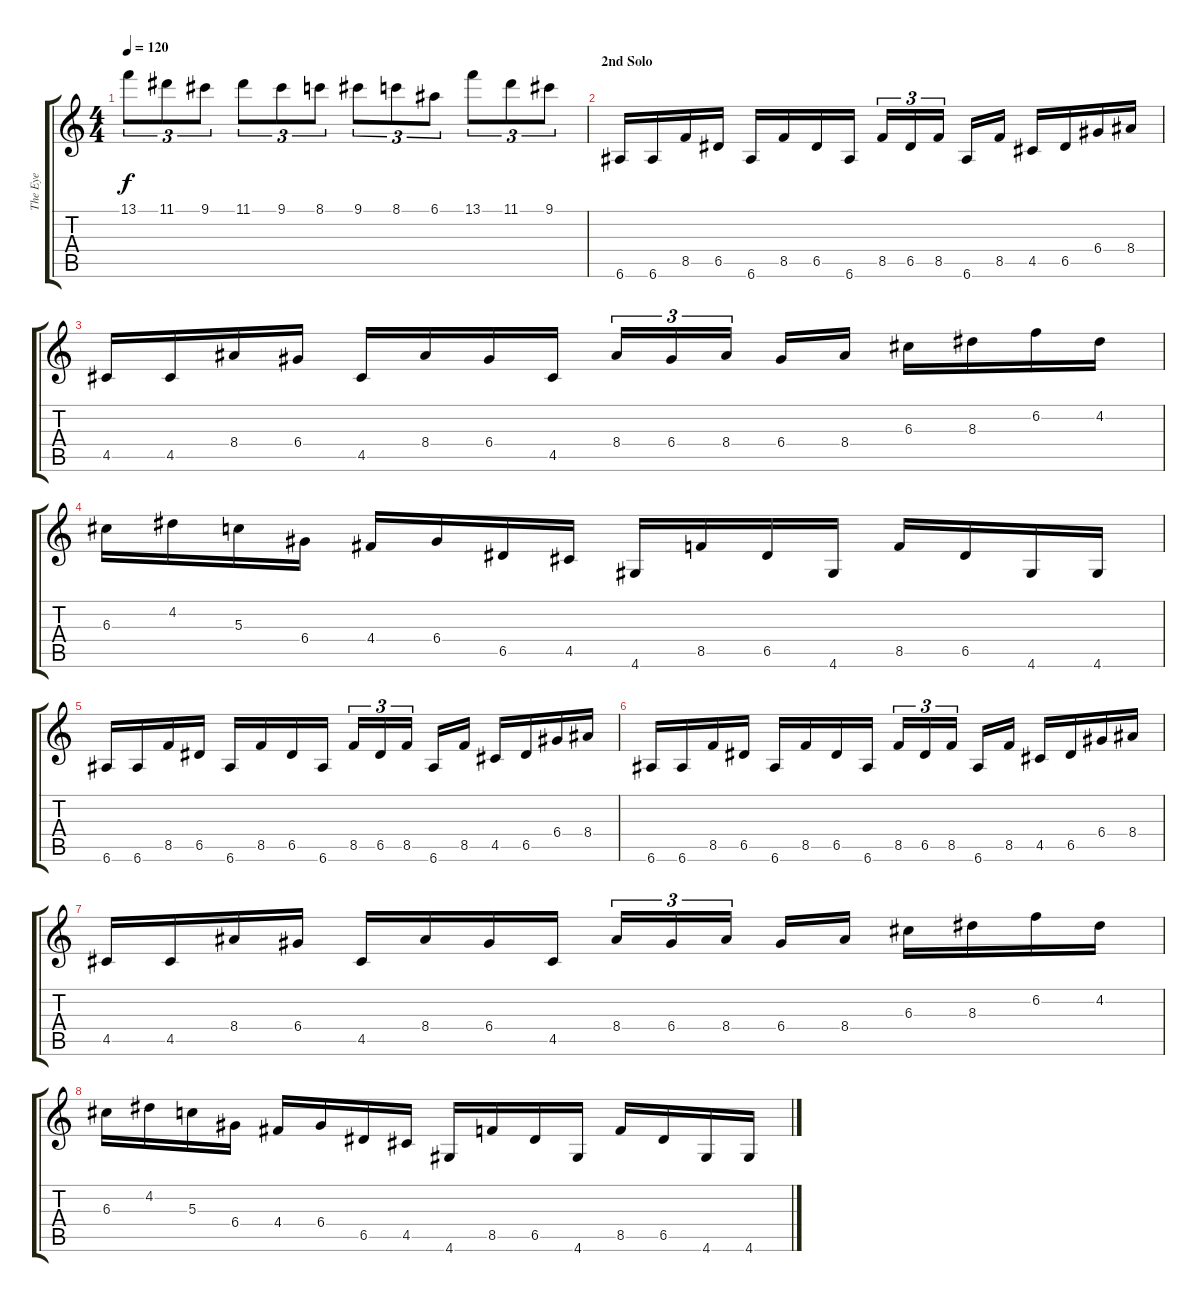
\track ("The Eye" "The Eye") {instrument overdrivenguitar}
\staff {score tabs}
\tuning (E4 B3 G3 D3 A2 E2) {hide}
\ts (4 4)
\tempo 120
\clef g2
\ks c
13.1.8{tu (3 2) dy f} 11.1.8{tu (3 2)} 9.1.8{tu (3 2)} 11.1.8{tu (3 2)} 9.1.8{tu (3 2)} 8.1.8{tu (3 2)} 9.1.8{tu (3 2)} 8.1.8{tu (3 2)} 6.1.8{tu (3 2)} 13.1.8{tu (3 2)} 11.1.8{tu (3 2)} 9.1.8{tu (3 2)} |
\section ("" "2nd Solo")
6.6.16 6.6.16 8.5.16 6.5.16 6.6.16 8.5.16 6.5.16 6.6.16 8.5.16{tu (3 2)} 6.5.16{tu (3 2)} 8.5.16{tu (3 2)} 6.6.16 8.5.16 4.5.16 6.5.16 6.4.16 8.4.16 |
4.5.16 4.5.16 8.4.16 6.4.16 4.5.16 8.4.16 6.4.16 4.5.16 8.4.16{tu (3 2)} 6.4.16{tu (3 2)} 8.4.16{tu (3 2)} 6.4.16 8.4.16 6.3.16 8.3.16 6.2.16 4.2.16 |
6.3.16 4.2.16 5.3.16 6.4.16 4.4.16 6.4.16 6.5.16 4.5.16 4.6.16 8.5.16 6.5.16 4.6.16 8.5.16 6.5.16 4.6.16 4.6.16 |
6.6.16 6.6.16 8.5.16 6.5.16 6.6.16 8.5.16 6.5.16 6.6.16 8.5.16{tu (3 2)} 6.5.16{tu (3 2)} 8.5.16{tu (3 2)} 6.6.16 8.5.16 4.5.16 6.5.16 6.4.16 8.4.16 |
6.6.16 6.6.16 8.5.16 6.5.16 6.6.16 8.5.16 6.5.16 6.6.16 8.5.16{tu (3 2)} 6.5.16{tu (3 2)} 8.5.16{tu (3 2)} 6.6.16 8.5.16 4.5.16 6.5.16 6.4.16 8.4.16 |
4.5.16 4.5.16 8.4.16 6.4.16 4.5.16 8.4.16 6.4.16 4.5.16 8.4.16{tu (3 2)} 6.4.16{tu (3 2)} 8.4.16{tu (3 2)} 6.4.16 8.4.16 6.3.16 8.3.16 6.2.16 4.2.16 |
6.3.16 4.2.16 5.3.16 6.4.16 4.4.16 6.4.16 6.5.16 4.5.16 4.6.16 8.5.16 6.5.16 4.6.16 8.5.16 6.5.16 4.6.16 4.6.16
